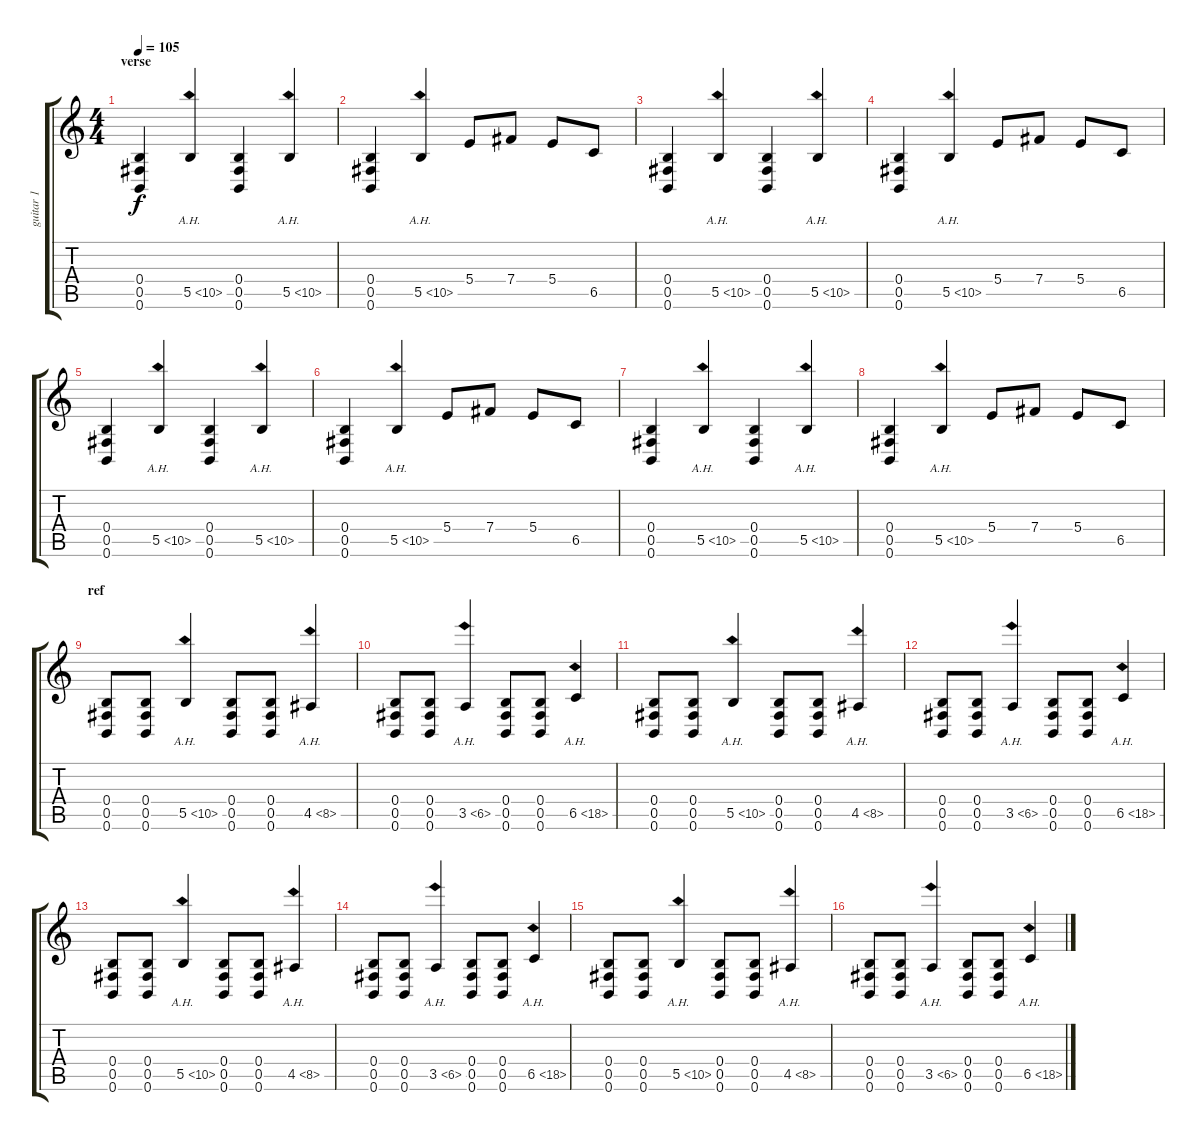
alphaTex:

\track ("guitar 1" "guitar 1") {instrument distortionguitar}
\staff {score tabs}
\tuning (Db4 Ab3 E3 B2 Gb2 B1) {hide}
\ts (4 4)
\section ("" "verse")
\tempo 105
\clef g2
\ks c
(0.4 0.5 0.6).4{dy f} 5.5{ah 5}.4 (0.4 0.5 0.6).4 5.5{ah 5}.4 |
(0.4 0.5 0.6).4 5.5{ah 5}.4 5.4.8 7.4.8 5.4.8 6.5.8 |
(0.4 0.5 0.6).4 5.5{ah 5}.4 (0.4 0.5 0.6).4 5.5{ah 5}.4 |
(0.4 0.5 0.6).4 5.5{ah 5}.4 5.4.8 7.4.8 5.4.8 6.5.8 |
(0.4 0.5 0.6).4 5.5{ah 5}.4 (0.4 0.5 0.6).4 5.5{ah 5}.4 |
(0.4 0.5 0.6).4 5.5{ah 5}.4 5.4.8 7.4.8 5.4.8 6.5.8 |
(0.4 0.5 0.6).4 5.5{ah 5}.4 (0.4 0.5 0.6).4 5.5{ah 5}.4 |
(0.4 0.5 0.6).4 5.5{ah 5}.4 5.4.8 7.4.8 5.4.8 6.5.8 |
\section ("" "ref")
(0.4 0.5 0.6).8 (0.4 0.5 0.6).8 5.5{ah 5}.4 (0.4 0.5 0.6).8 (0.4 0.5 0.6).8 4.5{ah 4}.4 |
(0.4 0.5 0.6).8 (0.4 0.5 0.6).8 3.5{ah 3}.4 (0.4 0.5 0.6).8 (0.4 0.5 0.6).8 6.5{ah 12}.4 |
(0.4 0.5 0.6).8 (0.4 0.5 0.6).8 5.5{ah 5}.4 (0.4 0.5 0.6).8 (0.4 0.5 0.6).8 4.5{ah 4}.4 |
(0.4 0.5 0.6).8 (0.4 0.5 0.6).8 3.5{ah 3}.4 (0.4 0.5 0.6).8 (0.4 0.5 0.6).8 6.5{ah 12}.4 |
(0.4 0.5 0.6).8 (0.4 0.5 0.6).8 5.5{ah 5}.4 (0.4 0.5 0.6).8 (0.4 0.5 0.6).8 4.5{ah 4}.4 |
(0.4 0.5 0.6).8 (0.4 0.5 0.6).8 3.5{ah 3}.4 (0.4 0.5 0.6).8 (0.4 0.5 0.6).8 6.5{ah 12}.4 |
(0.4 0.5 0.6).8 (0.4 0.5 0.6).8 5.5{ah 5}.4 (0.4 0.5 0.6).8 (0.4 0.5 0.6).8 4.5{ah 4}.4 |
(0.4 0.5 0.6).8 (0.4 0.5 0.6).8 3.5{ah 3}.4 (0.4 0.5 0.6).8 (0.4 0.5 0.6).8 6.5{ah 12}.4
